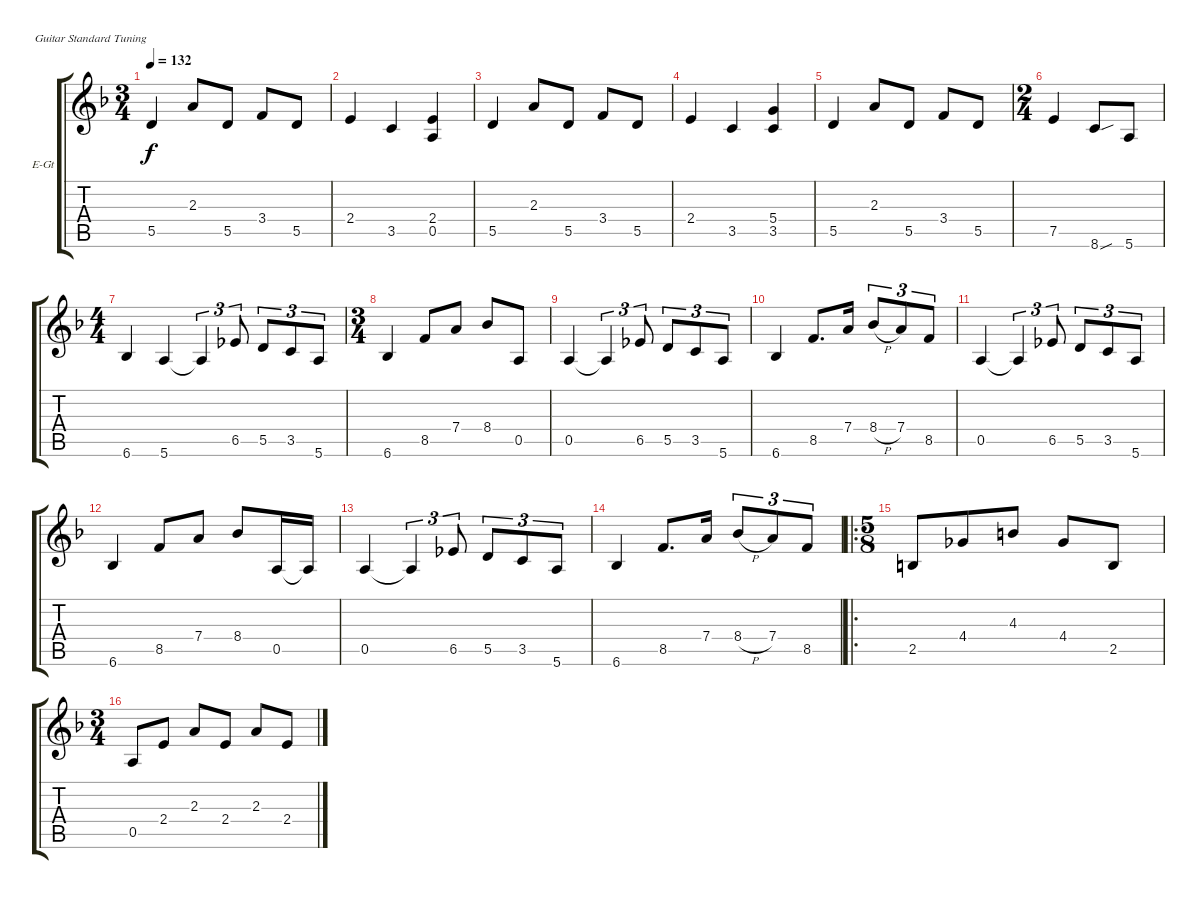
\bracketExtendMode groupsimilarinstruments
\firstSystemTrackNameOrientation horizontal
\otherSystemsTrackNameOrientation horizontal
\track ("Guitar 6-Arrangement" "E-Gt") {mute instrument electricguitarclean}
\staff {score tabs}
\tuning (E4 B3 G3 D3 A2 E2)
\ts (3 4)
\tempo 132
\clef g2
\scale
0.245059
\ks f
5.5.4{dy f} 2.3.8 5.5.8 3.4.8 5.5.8 |
\scale
0.333333 2.4.4 3.5.4 (2.4 0.5).4 |
\scale
0.333333 5.5.4 2.3.8 5.5.8 3.4.8 5.5.8 |
\scale
0.333333 2.4.4 3.5.4 (5.4 3.5).4 |
\scale
0.19375 5.5.4 2.3.8 5.5.8 3.4.8 5.5.8 |
\ts (2 4)
\beaming (8 2 2)
\scale
0.403125 7.5.4 8.6{sou}.8 5.6.8 |
\ts (4 4)
\beaming (8 2 2 2 2)
\scale
0.403125 6.6.4 5.6.4 5.6{t}.4{tu (3 2)} 6.5.8{tu (3 2)} 5.5.8{tu (3 2)} 3.5.8{tu (3 2)} 5.6.8{tu (3 2)} |
\ts (3 4)
\beaming (8 2 2 2)
\scale
0.509881 6.6.4 8.5.8 7.4.8 8.4.8 0.5.8 |
\scale
0.245059 0.5.4 0.5{t}.4{tu (3 2)} 6.5.8{tu (3 2)} 5.5.8{tu (3 2)} 3.5.8{tu (3 2)} 5.6.8{tu (3 2)} |
\scale
0.245059 6.6.4 8.5.8{d} 7.4.16 8.4{h}.8{tu (3 2)} 7.4.8{tu (3 2)} 8.5.8{tu (3 2)} |
\scale
0.333333 0.5.4 0.5{t}.4{tu (3 2)} 6.5.8{tu (3 2)} 5.5.8{tu (3 2)} 3.5.8{tu (3 2)} 5.6.8{tu (3 2)} |
\scale
0.333333 6.6.4 8.5.8 7.4.8 8.4.8 0.5.16 0.5{t}.16 |
\scale
0.333333 0.5.4 0.5{t}.4{tu (3 2)} 6.5.8{tu (3 2)} 5.5.8{tu (3 2)} 3.5.8{tu (3 2)} 5.6.8{tu (3 2)} |
\scale
0.186747 6.6.4 8.5.8{d} 7.4.16 8.4{h}.8{tu (3 2)} 7.4.8{tu (3 2)} 8.5.8{tu (3 2)} |
\ro
\ts (5 8)
\beaming (8 3 2)
\scale
0.424699 2.5.8 4.4.8 4.3.8 4.4.8 2.5.8 |
\ts (3 4)
\beaming (8 2 2 2)
\scale
0.388554 0.5.8 2.4.8 2.3.8 2.4.8 2.3.8 2.4.8
